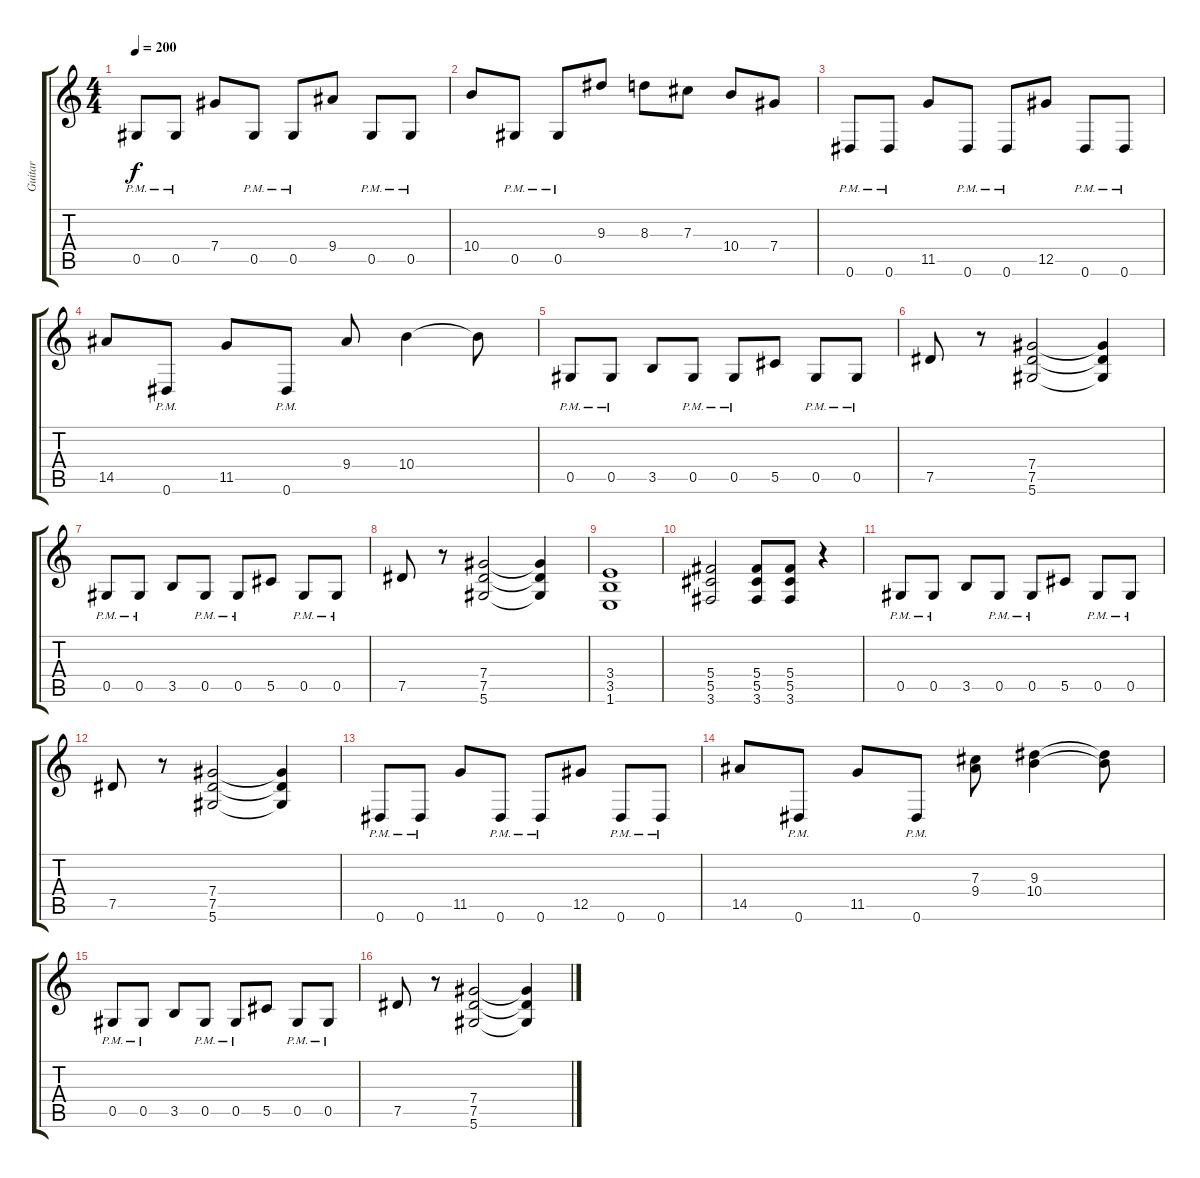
\track ("Guitar" "Guitar") {instrument distortionguitar}
\staff {score tabs}
\tuning (Eb4 Bb3 Gb3 Db3 Ab2 Eb2) {hide}
\ts (4 4)
\tempo 200
\clef g2
\ks c
0.5{pm}.8{dy f} 0.5{pm}.8 7.4.8 0.5{pm}.8 0.5{pm}.8 9.4.8 0.5{pm}.8 0.5{pm}.8 |
10.4.8 0.5{pm}.8 0.5{pm}.8 9.3.8 8.3.8 7.3.8 10.4.8 7.4.8 |
0.6{pm}.8 0.6{pm}.8 11.5.8 0.6{pm}.8 0.6{pm}.8 12.5.8 0.6{pm}.8 0.6{pm}.8 |
14.5.8 0.6{pm}.8 11.5.8 0.6{pm}.8 9.4.8 10.4.4 10.4{t}.8 |
0.5{pm}.8 0.5{pm}.8 3.5.8 0.5{pm}.8 0.5{pm}.8 5.5.8 0.5{pm}.8 0.5{pm}.8 |
7.5.8 r.8 (7.4 7.5 5.6).2 (7.4{t} 7.5{t} 5.6{t}).4 |
0.5{pm}.8 0.5{pm}.8 3.5.8 0.5{pm}.8 0.5{pm}.8 5.5.8 0.5{pm}.8 0.5{pm}.8 |
7.5.8 r.8 (7.4 7.5 5.6).2 (7.4{t} 7.5{t} 5.6{t}).4 |
(3.4 3.5 1.6).1 |
(5.4 5.5 3.6).2 (5.4 5.5 3.6).8 (5.4 5.5 3.6).8 r.4 |
0.5{pm}.8 0.5{pm}.8 3.5.8 0.5{pm}.8 0.5{pm}.8 5.5.8 0.5{pm}.8 0.5{pm}.8 |
7.5.8 r.8 (7.4 7.5 5.6).2 (7.4{t} 7.5{t} 5.6{t}).4 |
0.6{pm}.8 0.6{pm}.8 11.5.8 0.6{pm}.8 0.6{pm}.8 12.5.8 0.6{pm}.8 0.6{pm}.8 |
14.5.8 0.6{pm}.8 11.5.8 0.6{pm}.8 (7.3 9.4).8 (9.3 10.4).4 (9.3{t} 10.4{t}).8 |
0.5{pm}.8 0.5{pm}.8 3.5.8 0.5{pm}.8 0.5{pm}.8 5.5.8 0.5{pm}.8 0.5{pm}.8 |
7.5.8 r.8 (7.4 7.5 5.6).2 (7.4{t} 7.5{t} 5.6{t}).4
